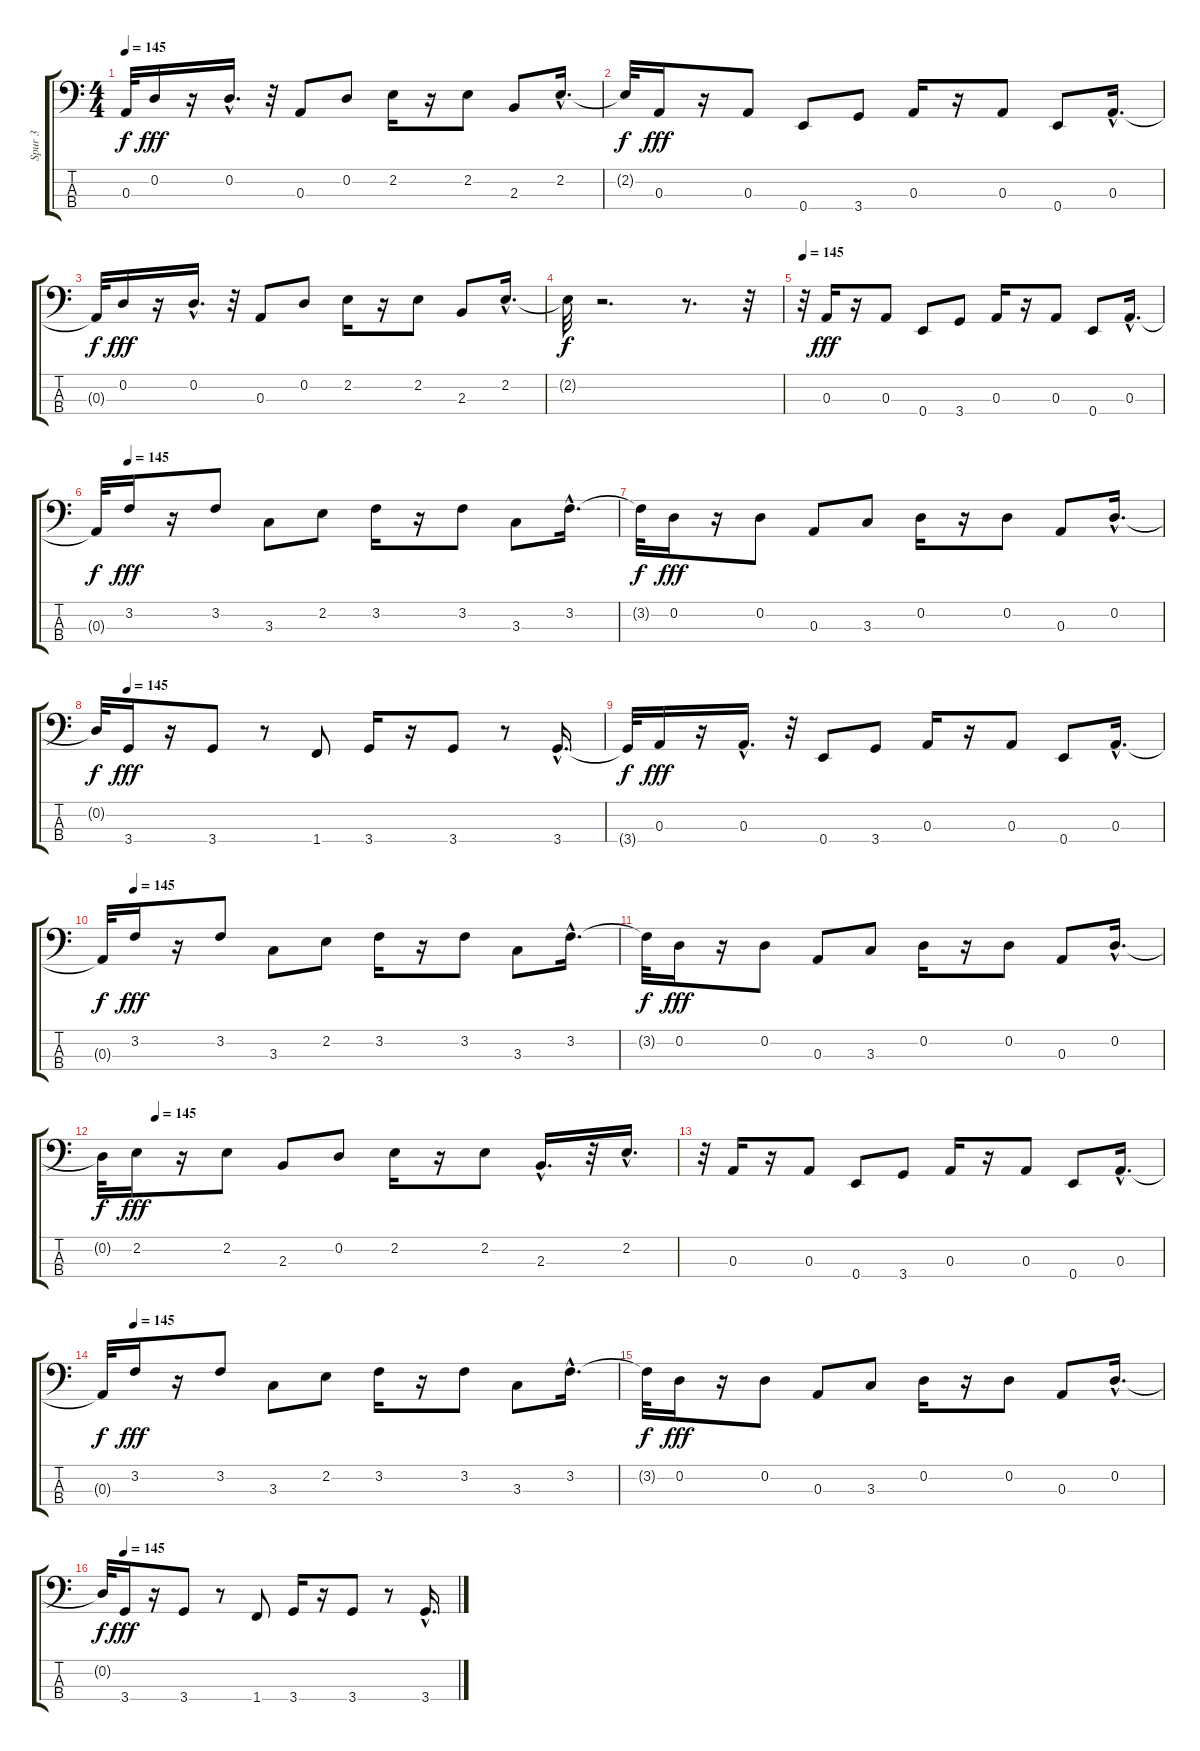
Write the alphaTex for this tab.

\track ("Spur 3" "Spur 3") {instrument fretlessbass}
\staff {score tabs}
\tuning (G2 D2 A1 E1) {hide}
\ts (4 4)
\tempo 145
\clef f4
\ks c
0.3{t}.32{dy f} 0.2.16{dy fff} r.16 0.2{hac}.16{d} r.32 0.3.8 0.2.8 2.2.16 r.16 2.2.8 2.3.8 2.2{hac}.16{d} |
2.2{t}.32{dy f} 0.3.16{dy fff} r.16 0.3.8 0.4.8 3.4.8 0.3.16 r.16 0.3.8 0.4.8 0.3{hac}.16{d} |
0.3{t}.32{dy f} 0.2.16{dy fff} r.16 0.2{hac}.16{d} r.32 0.3.8 0.2.8 2.2.16 r.16 2.2.8 2.3.8 2.2{hac}.16{d} |
2.2{t}.32{dy f} r.2{d} r.8{d} r.32 |
\tempo 145
r.32 0.3.16{dy fff} r.16 0.3.8 0.4.8 3.4.8 0.3.16 r.16 0.3.8 0.4.8 0.3{hac}.16{d} |
\tempo (145 0.0625)
0.3{t}.32{dy f} 3.2.16{dy fff} r.16 3.2.8 3.3.8 2.2.8 3.2.16 r.16 3.2.8 3.3.8 3.2{hac}.16{d} |
3.2{t}.32{dy f} 0.2.16{dy fff} r.16 0.2.8 0.3.8 3.3.8 0.2.16 r.16 0.2.8 0.3.8 0.2{hac}.16{d} |
\tempo (145 0.0625)
0.2{t}.32{dy f} 3.4.16{dy fff} r.16 3.4.8 r.8 1.4.8 3.4.16 r.16 3.4.8 r.8 3.4{hac}.16{d} |
3.4{t}.32{dy f} 0.3.16{dy fff} r.16 0.3{hac}.16{d} r.32 0.4.8 3.4.8 0.3.16 r.16 0.3.8 0.4.8 0.3{hac}.16{d} |
\tempo (145 0.0625)
0.3{t}.32{dy f} 3.2.16{dy fff} r.16 3.2.8 3.3.8 2.2.8 3.2.16 r.16 3.2.8 3.3.8 3.2{hac}.16{d} |
3.2{t}.32{dy f} 0.2.16{dy fff} r.16 0.2.8 0.3.8 3.3.8 0.2.16 r.16 0.2.8 0.3.8 0.2{hac}.16{d} |
\tempo (145 0.09375)
0.2{t}.32{dy f} 2.2.16{dy fff} r.16 2.2.8 2.3.8 0.2.8 2.2.16 r.16 2.2.8 2.3{hac}.16{d} r.32 2.2{hac}.16{d} |
r.32 0.3.16 r.16 0.3.8 0.4.8 3.4.8 0.3.16 r.16 0.3.8 0.4.8 0.3{hac}.16{d} |
\tempo (145 0.0625)
0.3{t}.32{dy f} 3.2.16{dy fff} r.16 3.2.8 3.3.8 2.2.8 3.2.16 r.16 3.2.8 3.3.8 3.2{hac}.16{d} |
3.2{t}.32{dy f} 0.2.16{dy fff} r.16 0.2.8 0.3.8 3.3.8 0.2.16 r.16 0.2.8 0.3.8 0.2{hac}.16{d} |
\tempo (145 0.0625)
0.2{t}.32{dy f} 3.4.16{dy fff} r.16 3.4.8 r.8 1.4.8 3.4.16 r.16 3.4.8 r.8 3.4{hac}.16{d}
